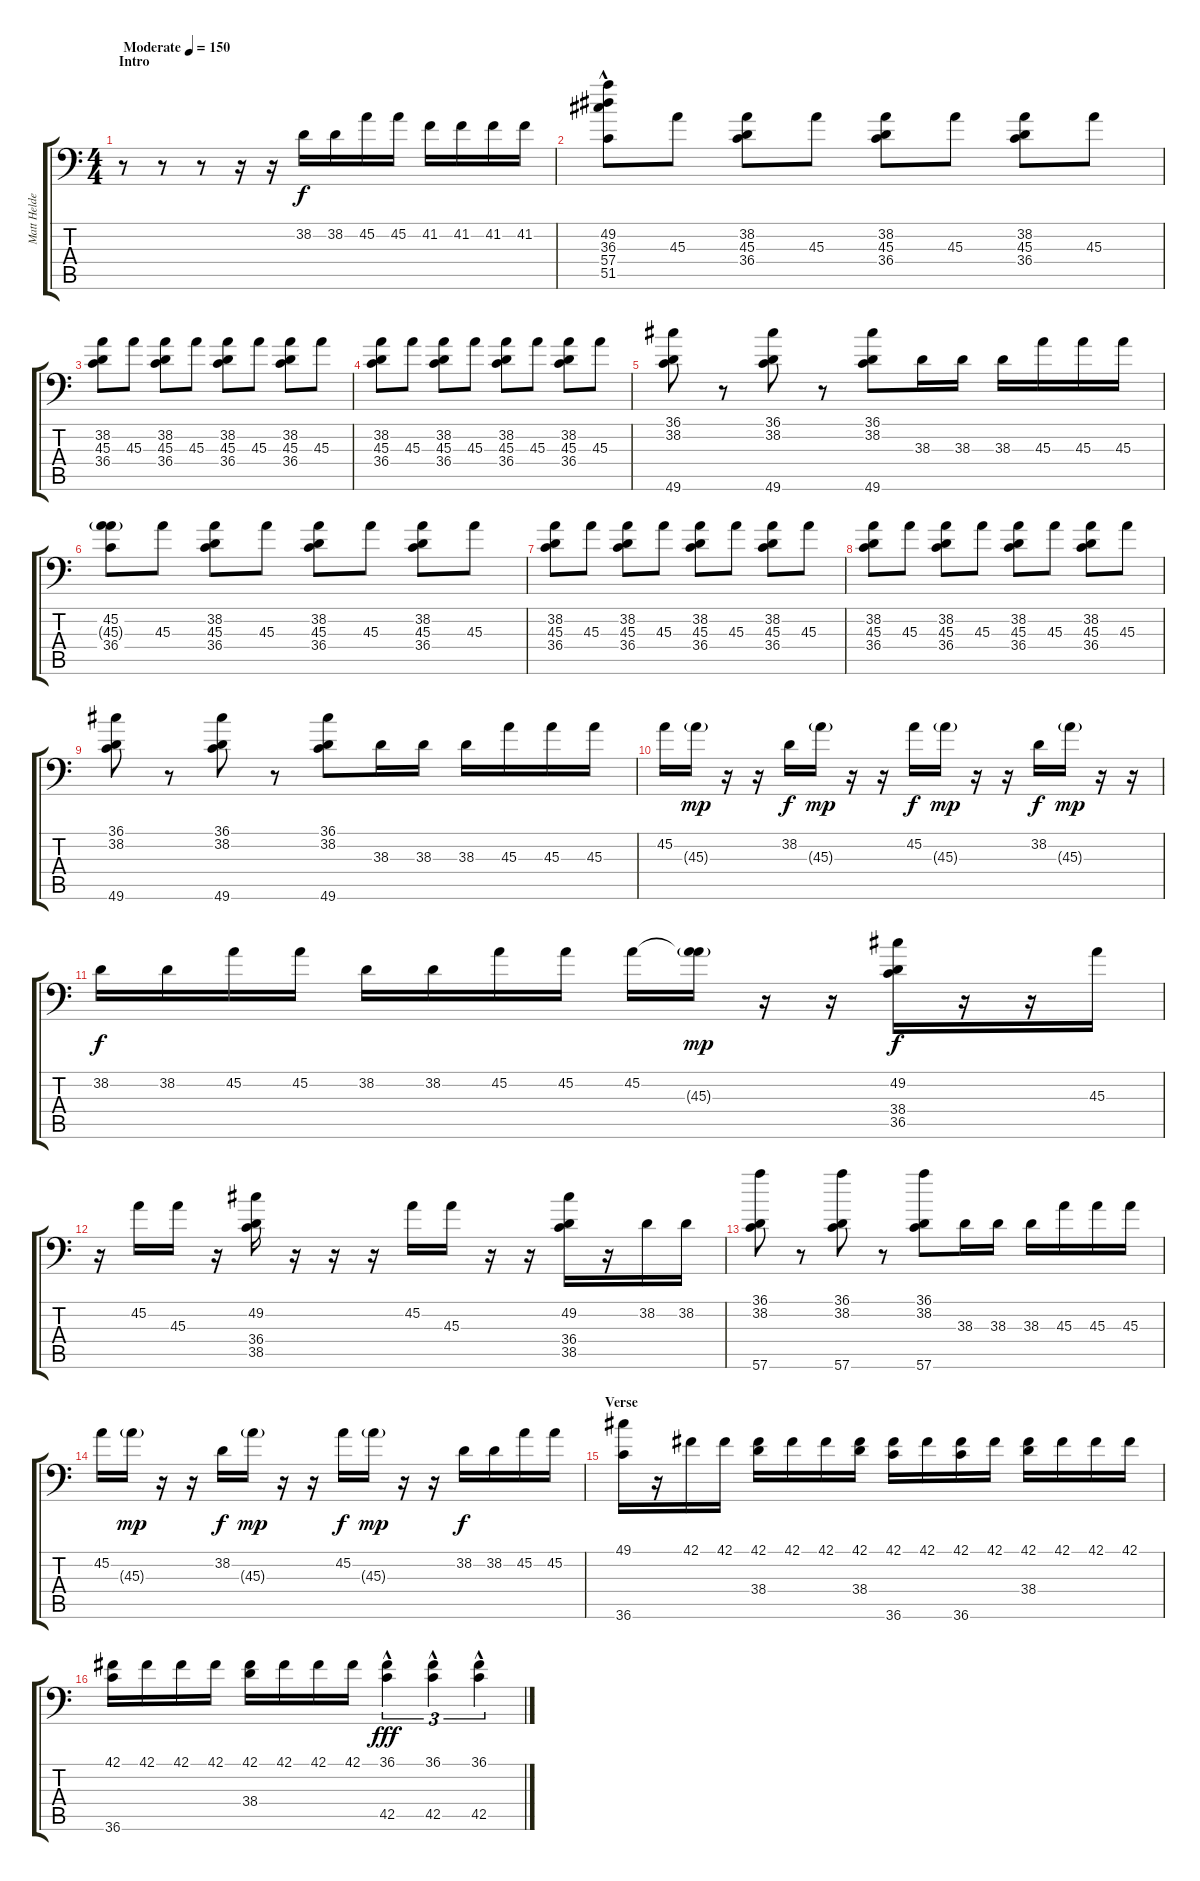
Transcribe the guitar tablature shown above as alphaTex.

\track ("Matt Helders" "Matt Helde") {instrument acousticgrandpiano}
\staff {score tabs}
\tuning (C-1 C-1 C-1 C-1 C-1 C-1) {hide}
\ts (4 4)
\section ("" "Intro")
\tempo (150 "Moderate")
\clef f4
\ks c
r.8{dy f instrument acousticgrandpiano} r.8 r.8 r.16 r.16 38.2.16 38.2.16 45.2.16 45.2.16 41.2.16 41.2.16 41.2.16 41.2.16 |
(49.2{hac} 36.3 57.4 51.5).8 45.3.8 (38.2 45.3 36.4).8 45.3.8 (38.2 45.3 36.4).8 45.3.8 (38.2 45.3 36.4).8 45.3.8 |
(38.2 45.3 36.4).8 45.3.8 (38.2 45.3 36.4).8 45.3.8 (38.2 45.3 36.4).8 45.3.8 (38.2 45.3 36.4).8 45.3.8 |
(38.2 45.3 36.4).8 45.3.8 (38.2 45.3 36.4).8 45.3.8 (38.2 45.3 36.4).8 45.3.8 (38.2 45.3 36.4).8 45.3.8 |
(36.1 38.2 49.6).8 r.8 (36.1 38.2 49.6).8 r.8 (36.1 38.2 49.6).8 38.3.16 38.3.16 38.3.16 45.3.16 45.3.16 45.3.16 |
(45.2 45.3{g} 36.4).8 45.3.8 (38.2 45.3 36.4).8 45.3.8 (38.2 45.3 36.4).8 45.3.8 (38.2 45.3 36.4).8 45.3.8 |
(38.2 45.3 36.4).8 45.3.8 (38.2 45.3 36.4).8 45.3.8 (38.2 45.3 36.4).8 45.3.8 (38.2 45.3 36.4).8 45.3.8 |
(38.2 45.3 36.4).8 45.3.8 (38.2 45.3 36.4).8 45.3.8 (38.2 45.3 36.4).8 45.3.8 (38.2 45.3 36.4).8 45.3.8 |
(36.1 38.2 49.6).8 r.8 (36.1 38.2 49.6).8 r.8 (36.1 38.2 49.6).8 38.3.16 38.3.16 38.3.16 45.3.16 45.3.16 45.3.16 |
45.2.16 45.3{g}.16{dy mp} r.16 r.16 38.2.16{dy f} 45.3{g}.16{dy mp} r.16 r.16 45.2.16{dy f} 45.3{g}.16{dy mp} r.16 r.16 38.2.16{dy f} 45.3{g}.16{dy mp} r.16 r.16 |
38.2.16{dy f} 38.2.16 45.2.16 45.2.16 38.2.16 38.2.16 45.2.16 45.2.16 45.2.16 (45.2{t} 45.3{g}).16{dy mp} r.16 r.16 (49.2 38.4 36.5).16{dy f} r.16 r.16 45.3.16 |
r.16 45.2.16 45.3.16 r.16 (49.2 36.4 38.5).16 r.16 r.16 r.16 45.2.16 45.3.16 r.16 r.16 (49.2 36.4 38.5).16 r.16 38.2.16 38.2.16 |
(36.1 38.2 57.6).8 r.8 (36.1 38.2 57.6).8 r.8 (36.1 38.2 57.6).8 38.3.16 38.3.16 38.3.16 45.3.16 45.3.16 45.3.16 |
45.2.16 45.3{g}.16{dy mp} r.16 r.16 38.2.16{dy f} 45.3{g}.16{dy mp} r.16 r.16 45.2.16{dy f} 45.3{g}.16{dy mp} r.16 r.16 38.2.16{dy f} 38.2.16 45.2.16 45.2.16 |
\section ("" "Verse")
(49.1 36.6).16 r.16 42.1.16 42.1.16 (42.1 38.4).16 42.1.16 42.1.16 (42.1 38.4).16 (42.1 36.6).16 42.1.16 (42.1 36.6).16 42.1.16 (42.1 38.4).16 42.1.16 42.1.16 42.1.16 |
(42.1 36.6).16 42.1.16 42.1.16 42.1.16 (42.1 38.4).16 42.1.16 42.1.16 42.1.16 (36.1 42.5{hac}).4{tu (3 2) dy fff} (36.1 42.5{hac}).4{tu (3 2)} (36.1 42.5{hac}).4{tu (3 2)}
